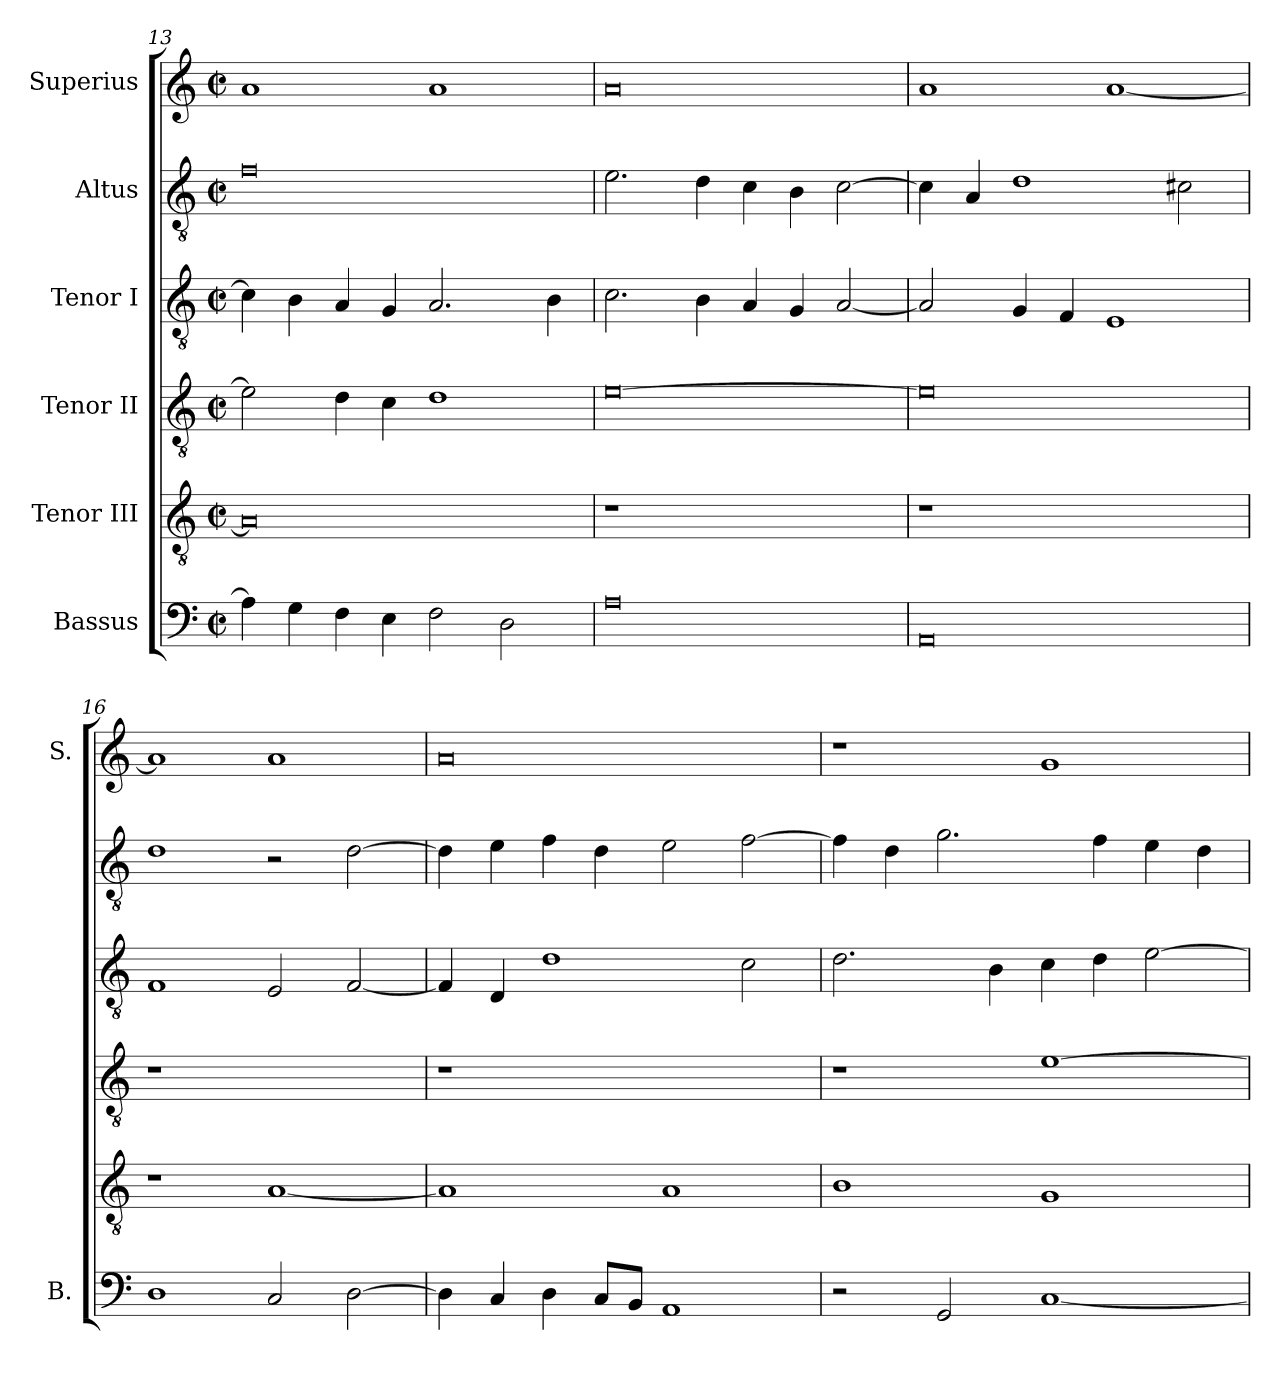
**kern	**kern	**kern	**kern	**kern	**kern
*part6	*part5	*part4	*part3	*part2	*part1
*staff6	*staff5	*staff4	*staff3	*staff2	*staff1
*I"Bassus	*I"Tenor III	*I"Tenor II	*I"Tenor I	*I"Altus	*I"Superius
*I'B.	*	*	*	*	*I'S.
*clefF4	*clefGv2	*clefGv2	*clefGv2	*clefGv2	*clefG2
*	*ITrd7c12	*ITrd7c12	*ITrd7c12	*ITrd7c12	*
*k[]	*k[]	*k[]	*k[]	*k[]	*k[]
*C:	*C:	*C:	*C:	*C:	*C:
*M2/2	*M2/2	*M2/2	*M2/2	*M2/2	*M2/2
*met(c|)	*met(c|)	*met(c|)	*met(c|)	*met(c|)	*met(c|)
=13	=13	=13	=13	=13	=13
4Ai\]	0AAi]	2Ei\]	4Ci\]	0Fi	1ai
4Gi\	.	.	4BBi\	.	.
4Fi\	.	4Di\	4AAi/	.	.
4Ei\	.	4Ci\	4GGi/	.	.
2Fi\	.	1Di	2.AAi/	.	1ai
2Di\	.	.	.	.	.
.	.	.	4BBi\	.	.
=14	=14	=14	=14	=14	=14
!	!LO:N:vis=1	!	!	!	!
0Ai	1r	[>0Ei	2.Ci\	2.Ei\	0ai
.	.	.	4BBi\	4Di\	.
.	1ryy	.	4AAi/	4Ci\	.
.	.	.	4GGi/	4BBi\	.
.	.	.	[<2AAi/	[>2Ci\	.
=15	=15	=15	=15	=15	=15
!	!LO:N:vis=1	!	!	!	!
0AAi	1r	0Ei]	2AAi/]	4Ci\]	1ai
.	.	.	.	4AAi/	.
.	.	.	4GGi/	1Di	.
.	.	.	4FFi/	.	.
.	1ryy	.	1EEi	.	[<1ai
.	.	.	.	2C#Xi\	.
=16	=16	=16	=16	=16	=16
!	!	!LO:N:vis=1	!	!	!
1Di	1r	1r	1FFi	1Di	1ai]
2Ci/	[<1AAi	1ryy	2EEi/	2r	1ai
[>2Di\	.	.	[<2FFi/	[>2Di\	.
!!LO:LB:g=z
=17	=17	=17	=17	=17	=17
!	!	!LO:N:vis=1	!	!	!
4Di\]	1AAi]	1r	4FFi/]	4Di\]	0ai
4Ci/	.	.	4DDi/	4Ei\	.
4Di\	.	.	1Di	4Fi\	.
8Ci/L	.	.	.	4Di\	.
8BBi/J	.	.	.	.	.
1AAi	1AAi	1ryy	.	2Ei\	.
.	.	.	2Ci\	[>2Fi\	.
=18	=18	=18	=18	=18	=18
2r	1BBi	1r	2.Di\	4Fi\]	1r
.	.	.	.	4Di\	.
2GGi/	.	.	.	2.Gi\	.
.	.	.	4BBi\	.	.
[<1Ci	1GGi	[>1Ei	4Ci\	.	1gi
.	.	.	4Di\	4Fi\	.
.	.	.	[>2Ei\	4Ei\	.
.	.	.	.	4Di\	.
=	=	=	=	=	=
*-	*-	*-	*-	*-	*-
